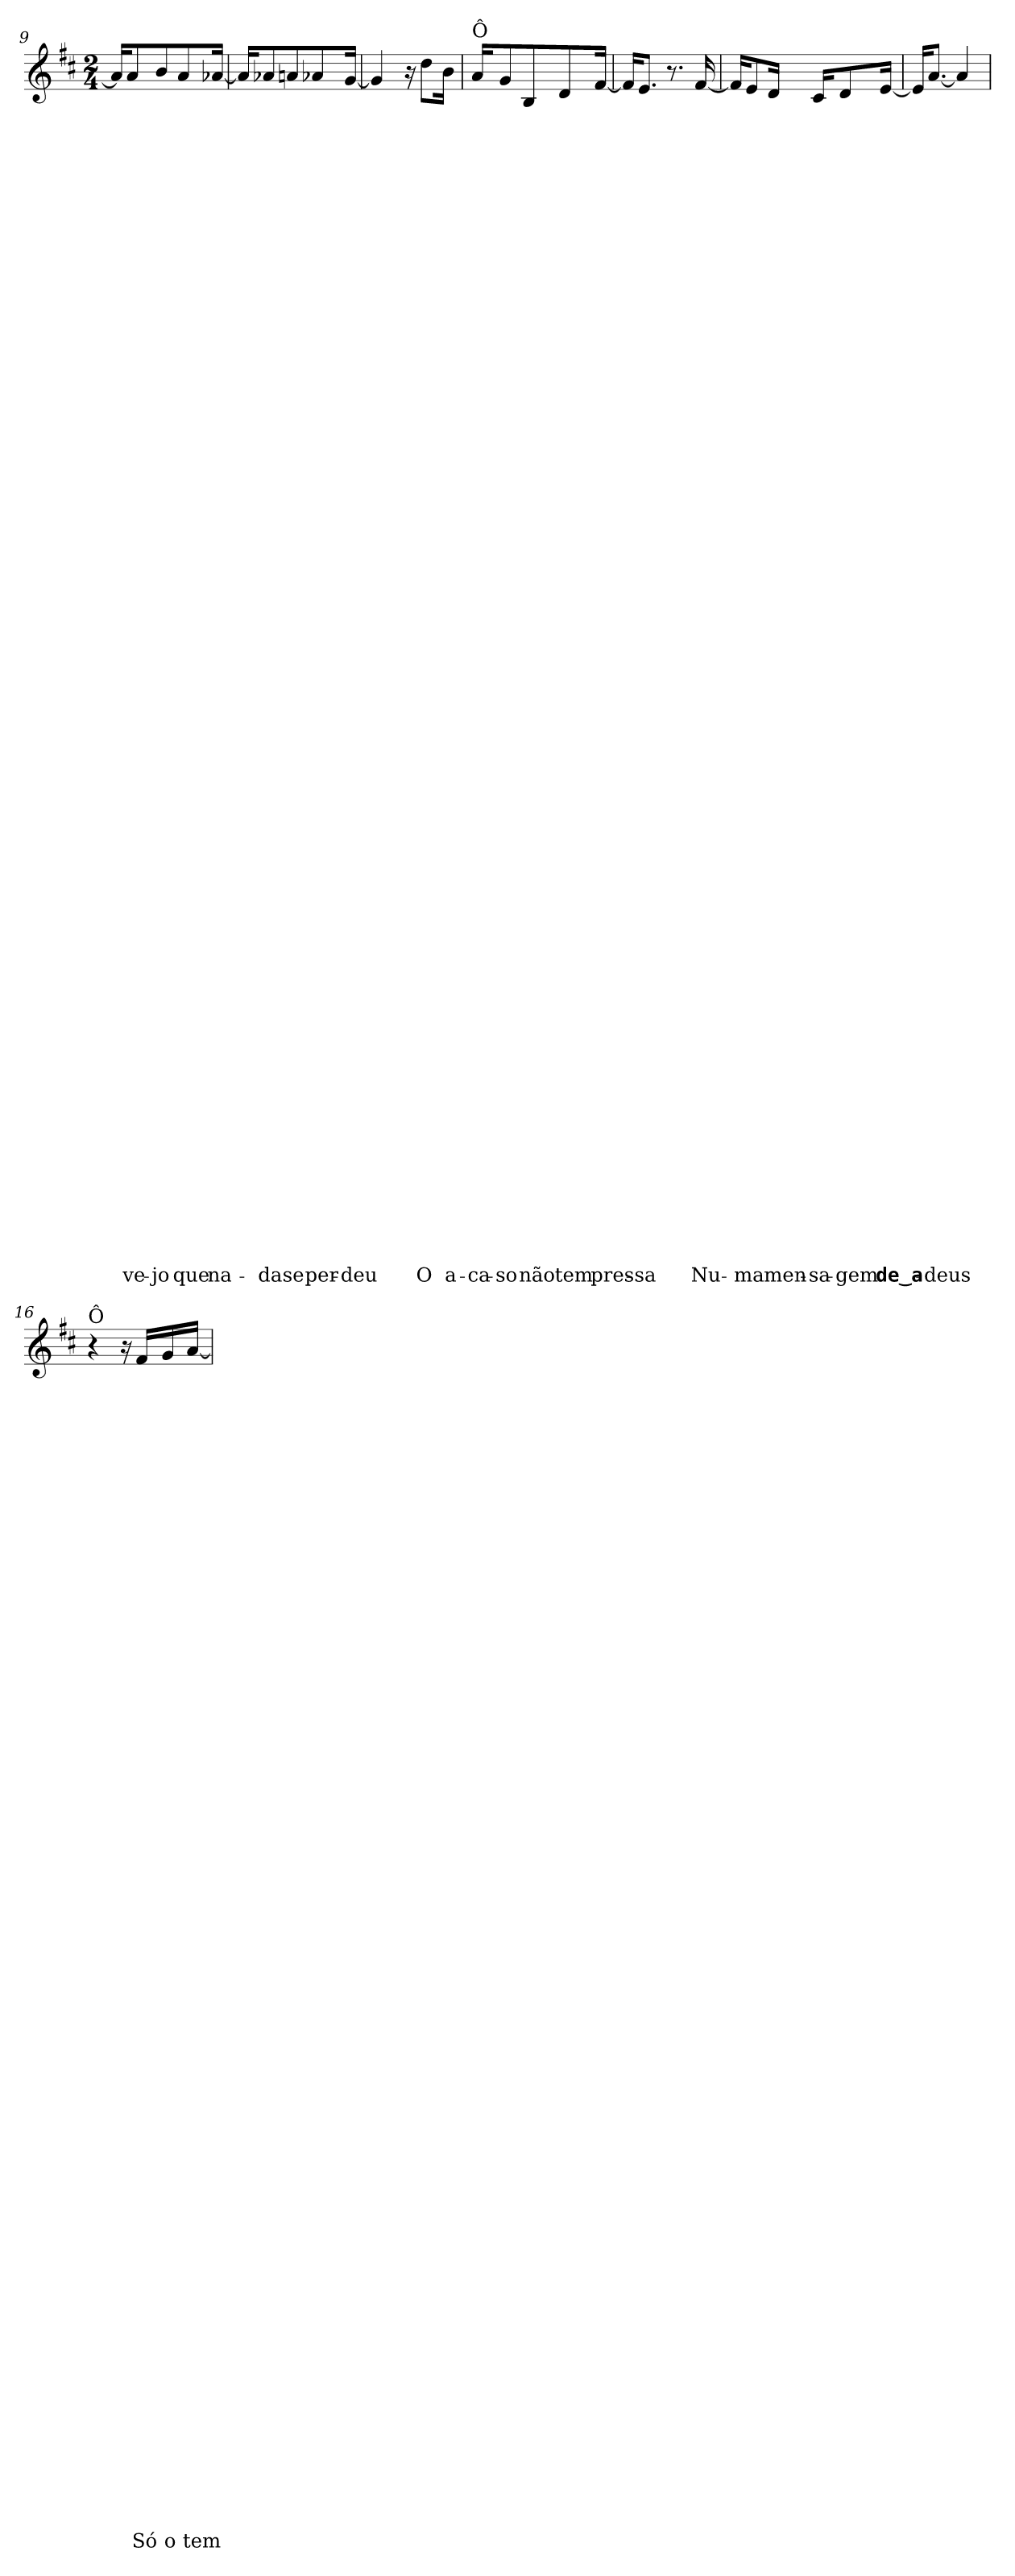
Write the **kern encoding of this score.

**kern	**text	**text	**text	**text	**text	**text	**text	**text	**text	**text	**text	**text	**text	**text	**text	**text	**text	**text	**text	**text	**text	**text	**text	**text	**text	**text	**text	**text	**text	**text	**text	**text	**text	**text	**text	**text	**text	**text	**text	**text	**text	**text	**text	**text	**text	**text	**text	**text	**text	**text	**text	**text	**text	**text	**text	**text	**text	**text	**text	**text	**text
*part1	*part1	*part1	*part1	*part1	*part1	*part1	*part1	*part1	*part1	*part1	*part1	*part1	*part1	*part1	*part1	*part1	*part1	*part1	*part1	*part1	*part1	*part1	*part1	*part1	*part1	*part1	*part1	*part1	*part1	*part1	*part1	*part1	*part1	*part1	*part1	*part1	*part1	*part1	*part1	*part1	*part1	*part1	*part1	*part1	*part1	*part1	*part1	*part1	*part1	*part1	*part1	*part1	*part1	*part1	*part1	*part1	*part1	*part1	*part1	*part1	*part1
*staff1	*staff1	*staff1	*staff1	*staff1	*staff1	*staff1	*staff1	*staff1	*staff1	*staff1	*staff1	*staff1	*staff1	*staff1	*staff1	*staff1	*staff1	*staff1	*staff1	*staff1	*staff1	*staff1	*staff1	*staff1	*staff1	*staff1	*staff1	*staff1	*staff1	*staff1	*staff1	*staff1	*staff1	*staff1	*staff1	*staff1	*staff1	*staff1	*staff1	*staff1	*staff1	*staff1	*staff1	*staff1	*staff1	*staff1	*staff1	*staff1	*staff1	*staff1	*staff1	*staff1	*staff1	*staff1	*staff1	*staff1	*staff1	*staff1	*staff1	*staff1	*staff1
*clefG2	*	*	*	*	*	*	*	*	*	*	*	*	*	*	*	*	*	*	*	*	*	*	*	*	*	*	*	*	*	*	*	*	*	*	*	*	*	*	*	*	*	*	*	*	*	*	*	*	*	*	*	*	*	*	*	*	*	*	*	*	*
*k[f#c#]	*	*	*	*	*	*	*	*	*	*	*	*	*	*	*	*	*	*	*	*	*	*	*	*	*	*	*	*	*	*	*	*	*	*	*	*	*	*	*	*	*	*	*	*	*	*	*	*	*	*	*	*	*	*	*	*	*	*	*	*	*
*D:	*	*	*	*	*	*	*	*	*	*	*	*	*	*	*	*	*	*	*	*	*	*	*	*	*	*	*	*	*	*	*	*	*	*	*	*	*	*	*	*	*	*	*	*	*	*	*	*	*	*	*	*	*	*	*	*	*	*	*	*	*
*M2/4	*	*	*	*	*	*	*	*	*	*	*	*	*	*	*	*	*	*	*	*	*	*	*	*	*	*	*	*	*	*	*	*	*	*	*	*	*	*	*	*	*	*	*	*	*	*	*	*	*	*	*	*	*	*	*	*	*	*	*	*	*
=9	=9	=9	=9	=9	=9	=9	=9	=9	=9	=9	=9	=9	=9	=9	=9	=9	=9	=9	=9	=9	=9	=9	=9	=9	=9	=9	=9	=9	=9	=9	=9	=9	=9	=9	=9	=9	=9	=9	=9	=9	=9	=9	=9	=9	=9	=9	=9	=9	=9	=9	=9	=9	=9	=9	=9	=9	=9	=9	=9	=9	=9
16a/KL]	.	.	.	.	.	.	.	.	.	.	.	.	.	.	.	.	.	.	.	.	.	.	.	.	.	.	.	.	.	.	.	.	.	.	.	.	.	.	.	.	.	.	.	.	.	.	.	.	.	.	.	.	.	.	.	.	.	.	.	.	.
!	!	!	!	!	!	!	!	!	!	!	!	!	!	!	!	!	!	!	!	!	!	!	!	!	!	!	!	!	!	!	!	!	!	!	!	!	!	!	!	!	!	!	!	!	!	!	!	!	!	!	!	!	!	!	!	!	!	!	!	!	!LO:LY:b
8a/	.	.	.	.	.	.	.	.	.	.	.	.	.	.	.	.	.	.	.	.	.	.	.	.	.	.	.	.	.	.	.	.	.	.	.	.	.	.	.	.	.	.	.	.	.	.	.	.	.	.	.	.	.	.	.	.	.	.	.	.	ve-
!	!	!	!	!	!	!	!	!	!	!	!	!	!	!	!	!	!	!	!	!	!	!	!	!	!	!	!	!	!	!	!	!	!	!	!	!	!	!	!	!	!	!	!	!	!	!	!	!	!	!	!	!	!	!	!	!	!	!	!	!	!LO:LY:b
8b/	.	.	.	.	.	.	.	.	.	.	.	.	.	.	.	.	.	.	.	.	.	.	.	.	.	.	.	.	.	.	.	.	.	.	.	.	.	.	.	.	.	.	.	.	.	.	.	.	.	.	.	.	.	.	.	.	.	.	.	.	-jo
!	!	!	!	!	!	!	!	!	!	!	!	!	!	!	!	!	!	!	!	!	!	!	!	!	!	!	!	!	!	!	!	!	!	!	!	!	!	!	!	!	!	!	!	!	!	!	!	!	!	!	!	!	!	!	!	!	!	!	!	!	!LO:LY:b
8a/	.	.	.	.	.	.	.	.	.	.	.	.	.	.	.	.	.	.	.	.	.	.	.	.	.	.	.	.	.	.	.	.	.	.	.	.	.	.	.	.	.	.	.	.	.	.	.	.	.	.	.	.	.	.	.	.	.	.	.	.	que
!	!	!	!	!	!	!	!	!	!	!	!	!	!	!	!	!	!	!	!	!	!	!	!	!	!	!	!	!	!	!	!	!	!	!	!	!	!	!	!	!	!	!	!	!	!	!	!	!	!	!	!	!	!	!	!	!	!	!	!	!	!LO:LY:b
[16a-X/Jk	.	.	.	.	.	.	.	.	.	.	.	.	.	.	.	.	.	.	.	.	.	.	.	.	.	.	.	.	.	.	.	.	.	.	.	.	.	.	.	.	.	.	.	.	.	.	.	.	.	.	.	.	.	.	.	.	.	.	.	.	na-
=10	=10	=10	=10	=10	=10	=10	=10	=10	=10	=10	=10	=10	=10	=10	=10	=10	=10	=10	=10	=10	=10	=10	=10	=10	=10	=10	=10	=10	=10	=10	=10	=10	=10	=10	=10	=10	=10	=10	=10	=10	=10	=10	=10	=10	=10	=10	=10	=10	=10	=10	=10	=10	=10	=10	=10	=10	=10	=10	=10	=10	=10
16a-/KL]	.	.	.	.	.	.	.	.	.	.	.	.	.	.	.	.	.	.	.	.	.	.	.	.	.	.	.	.	.	.	.	.	.	.	.	.	.	.	.	.	.	.	.	.	.	.	.	.	.	.	.	.	.	.	.	.	.	.	.	.	.
!	!	!	!	!	!	!	!	!	!	!	!	!	!	!	!	!	!	!	!	!	!	!	!	!	!	!	!	!	!	!	!	!	!	!	!	!	!	!	!	!	!	!	!	!	!	!	!	!	!	!	!	!	!	!	!	!	!	!	!	!	!LO:LY:b
8a-X/	.	.	.	.	.	.	.	.	.	.	.	.	.	.	.	.	.	.	.	.	.	.	.	.	.	.	.	.	.	.	.	.	.	.	.	.	.	.	.	.	.	.	.	.	.	.	.	.	.	.	.	.	.	.	.	.	.	.	.	.	-da
!	!	!	!	!	!	!	!	!	!	!	!	!	!	!	!	!	!	!	!	!	!	!	!	!	!	!	!	!	!	!	!	!	!	!	!	!	!	!	!	!	!	!	!	!	!	!	!	!	!	!	!	!	!	!	!	!	!	!	!	!	!LO:LY:b
8an/	.	.	.	.	.	.	.	.	.	.	.	.	.	.	.	.	.	.	.	.	.	.	.	.	.	.	.	.	.	.	.	.	.	.	.	.	.	.	.	.	.	.	.	.	.	.	.	.	.	.	.	.	.	.	.	.	.	.	.	.	se
!	!	!	!	!	!	!	!	!	!	!	!	!	!	!	!	!	!	!	!	!	!	!	!	!	!	!	!	!	!	!	!	!	!	!	!	!	!	!	!	!	!	!	!	!	!	!	!	!	!	!	!	!	!	!	!	!	!	!	!	!	!LO:LY:b
8a-X/	.	.	.	.	.	.	.	.	.	.	.	.	.	.	.	.	.	.	.	.	.	.	.	.	.	.	.	.	.	.	.	.	.	.	.	.	.	.	.	.	.	.	.	.	.	.	.	.	.	.	.	.	.	.	.	.	.	.	.	.	per-
!	!	!	!	!	!	!	!	!	!	!	!	!	!	!	!	!	!	!	!	!	!	!	!	!	!	!	!	!	!	!	!	!	!	!	!	!	!	!	!	!	!	!	!	!	!	!	!	!	!	!	!	!	!	!	!	!	!	!	!	!	!LO:LY:b
[16g/Jk	.	.	.	.	.	.	.	.	.	.	.	.	.	.	.	.	.	.	.	.	.	.	.	.	.	.	.	.	.	.	.	.	.	.	.	.	.	.	.	.	.	.	.	.	.	.	.	.	.	.	.	.	.	.	.	.	.	.	.	.	-deu
=11	=11	=11	=11	=11	=11	=11	=11	=11	=11	=11	=11	=11	=11	=11	=11	=11	=11	=11	=11	=11	=11	=11	=11	=11	=11	=11	=11	=11	=11	=11	=11	=11	=11	=11	=11	=11	=11	=11	=11	=11	=11	=11	=11	=11	=11	=11	=11	=11	=11	=11	=11	=11	=11	=11	=11	=11	=11	=11	=11	=11	=11
4g/]	.	.	.	.	.	.	.	.	.	.	.	.	.	.	.	.	.	.	.	.	.	.	.	.	.	.	.	.	.	.	.	.	.	.	.	.	.	.	.	.	.	.	.	.	.	.	.	.	.	.	.	.	.	.	.	.	.	.	.	.	.
16r	.	.	.	.	.	.	.	.	.	.	.	.	.	.	.	.	.	.	.	.	.	.	.	.	.	.	.	.	.	.	.	.	.	.	.	.	.	.	.	.	.	.	.	.	.	.	.	.	.	.	.	.	.	.	.	.	.	.	.	.	.
!	!	!	!	!	!	!	!	!	!	!	!	!	!	!	!	!	!	!	!	!	!	!	!	!	!	!	!	!	!	!	!	!	!	!	!	!	!	!	!	!	!	!	!	!	!	!	!	!	!	!	!	!	!	!	!	!	!	!	!	!	!LO:LY:b
8dd\L	.	.	.	.	.	.	.	.	.	.	.	.	.	.	.	.	.	.	.	.	.	.	.	.	.	.	.	.	.	.	.	.	.	.	.	.	.	.	.	.	.	.	.	.	.	.	.	.	.	.	.	.	.	.	.	.	.	.	.	.	O
!	!	!	!	!	!	!	!	!	!	!	!	!	!	!	!	!	!	!	!	!	!	!	!	!	!	!	!	!	!	!	!	!	!	!	!	!	!	!	!	!	!	!	!	!	!	!	!	!	!	!	!	!	!	!	!	!	!	!	!	!	!LO:LY:b
16b\Jk	.	.	.	.	.	.	.	.	.	.	.	.	.	.	.	.	.	.	.	.	.	.	.	.	.	.	.	.	.	.	.	.	.	.	.	.	.	.	.	.	.	.	.	.	.	.	.	.	.	.	.	.	.	.	.	.	.	.	.	.	a-
=12	=12	=12	=12	=12	=12	=12	=12	=12	=12	=12	=12	=12	=12	=12	=12	=12	=12	=12	=12	=12	=12	=12	=12	=12	=12	=12	=12	=12	=12	=12	=12	=12	=12	=12	=12	=12	=12	=12	=12	=12	=12	=12	=12	=12	=12	=12	=12	=12	=12	=12	=12	=12	=12	=12	=12	=12	=12	=12	=12	=12	=12
!LO:TX:a:t=Ô	!	!	!	!	!	!	!	!	!	!	!	!	!	!	!	!	!	!	!	!	!	!	!	!	!	!	!	!	!	!	!	!	!	!	!	!	!	!	!	!	!	!	!	!	!	!	!	!	!	!	!	!	!	!	!	!	!	!	!	!	!
!	!	!	!	!	!	!	!	!	!	!	!	!	!	!	!	!	!	!	!	!	!	!	!	!	!	!	!	!	!	!	!	!	!	!	!	!	!	!	!	!	!	!	!	!	!	!	!	!	!	!	!	!	!	!	!	!	!	!	!	!	!LO:LY:b
16a/KL	.	.	.	.	.	.	.	.	.	.	.	.	.	.	.	.	.	.	.	.	.	.	.	.	.	.	.	.	.	.	.	.	.	.	.	.	.	.	.	.	.	.	.	.	.	.	.	.	.	.	.	.	.	.	.	.	.	.	.	.	-ca-
!	!	!	!	!	!	!	!	!	!	!	!	!	!	!	!	!	!	!	!	!	!	!	!	!	!	!	!	!	!	!	!	!	!	!	!	!	!	!	!	!	!	!	!	!	!	!	!	!	!	!	!	!	!	!	!	!	!	!	!	!	!LO:LY:b
8g/	.	.	.	.	.	.	.	.	.	.	.	.	.	.	.	.	.	.	.	.	.	.	.	.	.	.	.	.	.	.	.	.	.	.	.	.	.	.	.	.	.	.	.	.	.	.	.	.	.	.	.	.	.	.	.	.	.	.	.	.	-so
!	!	!	!	!	!	!	!	!	!	!	!	!	!	!	!	!	!	!	!	!	!	!	!	!	!	!	!	!	!	!	!	!	!	!	!	!	!	!	!	!	!	!	!	!	!	!	!	!	!	!	!	!	!	!	!	!	!	!	!	!	!LO:LY:b
8B/	.	.	.	.	.	.	.	.	.	.	.	.	.	.	.	.	.	.	.	.	.	.	.	.	.	.	.	.	.	.	.	.	.	.	.	.	.	.	.	.	.	.	.	.	.	.	.	.	.	.	.	.	.	.	.	.	.	.	.	.	não
!	!	!	!	!	!	!	!	!	!	!	!	!	!	!	!	!	!	!	!	!	!	!	!	!	!	!	!	!	!	!	!	!	!	!	!	!	!	!	!	!	!	!	!	!	!	!	!	!	!	!	!	!	!	!	!	!	!	!	!	!	!LO:LY:b
8d/	.	.	.	.	.	.	.	.	.	.	.	.	.	.	.	.	.	.	.	.	.	.	.	.	.	.	.	.	.	.	.	.	.	.	.	.	.	.	.	.	.	.	.	.	.	.	.	.	.	.	.	.	.	.	.	.	.	.	.	.	tem
!	!	!	!	!	!	!	!	!	!	!	!	!	!	!	!	!	!	!	!	!	!	!	!	!	!	!	!	!	!	!	!	!	!	!	!	!	!	!	!	!	!	!	!	!	!	!	!	!	!	!	!	!	!	!	!	!	!	!	!	!	!LO:LY:b
[16f#/Jk	.	.	.	.	.	.	.	.	.	.	.	.	.	.	.	.	.	.	.	.	.	.	.	.	.	.	.	.	.	.	.	.	.	.	.	.	.	.	.	.	.	.	.	.	.	.	.	.	.	.	.	.	.	.	.	.	.	.	.	.	pres-
!!LO:LB:g=z
=13	=13	=13	=13	=13	=13	=13	=13	=13	=13	=13	=13	=13	=13	=13	=13	=13	=13	=13	=13	=13	=13	=13	=13	=13	=13	=13	=13	=13	=13	=13	=13	=13	=13	=13	=13	=13	=13	=13	=13	=13	=13	=13	=13	=13	=13	=13	=13	=13	=13	=13	=13	=13	=13	=13	=13	=13	=13	=13	=13	=13	=13
16f#/KL]	.	.	.	.	.	.	.	.	.	.	.	.	.	.	.	.	.	.	.	.	.	.	.	.	.	.	.	.	.	.	.	.	.	.	.	.	.	.	.	.	.	.	.	.	.	.	.	.	.	.	.	.	.	.	.	.	.	.	.	.	.
!	!	!	!	!	!	!	!	!	!	!	!	!	!	!	!	!	!	!	!	!	!	!	!	!	!	!	!	!	!	!	!	!	!	!	!	!	!	!	!	!	!	!	!	!	!	!	!	!	!	!	!	!	!	!	!	!	!	!	!	!	!LO:LY:b
8.e/J	.	.	.	.	.	.	.	.	.	.	.	.	.	.	.	.	.	.	.	.	.	.	.	.	.	.	.	.	.	.	.	.	.	.	.	.	.	.	.	.	.	.	.	.	.	.	.	.	.	.	.	.	.	.	.	.	.	.	.	.	-sa
8.r	.	.	.	.	.	.	.	.	.	.	.	.	.	.	.	.	.	.	.	.	.	.	.	.	.	.	.	.	.	.	.	.	.	.	.	.	.	.	.	.	.	.	.	.	.	.	.	.	.	.	.	.	.	.	.	.	.	.	.	.	.
!	!	!	!	!	!	!	!	!	!	!	!	!	!	!	!	!	!	!	!	!	!	!	!	!	!	!	!	!	!	!	!	!	!	!	!	!	!	!	!	!	!	!	!	!	!	!	!	!	!	!	!	!	!	!	!	!	!	!	!	!	!LO:LY:b
[16f#/	.	.	.	.	.	.	.	.	.	.	.	.	.	.	.	.	.	.	.	.	.	.	.	.	.	.	.	.	.	.	.	.	.	.	.	.	.	.	.	.	.	.	.	.	.	.	.	.	.	.	.	.	.	.	.	.	.	.	.	.	Nu-
=14	=14	=14	=14	=14	=14	=14	=14	=14	=14	=14	=14	=14	=14	=14	=14	=14	=14	=14	=14	=14	=14	=14	=14	=14	=14	=14	=14	=14	=14	=14	=14	=14	=14	=14	=14	=14	=14	=14	=14	=14	=14	=14	=14	=14	=14	=14	=14	=14	=14	=14	=14	=14	=14	=14	=14	=14	=14	=14	=14	=14	=14
16f#/KL]	.	.	.	.	.	.	.	.	.	.	.	.	.	.	.	.	.	.	.	.	.	.	.	.	.	.	.	.	.	.	.	.	.	.	.	.	.	.	.	.	.	.	.	.	.	.	.	.	.	.	.	.	.	.	.	.	.	.	.	.	.
!	!	!	!	!	!	!	!	!	!	!	!	!	!	!	!	!	!	!	!	!	!	!	!	!	!	!	!	!	!	!	!	!	!	!	!	!	!	!	!	!	!	!	!	!	!	!	!	!	!	!	!	!	!	!	!	!	!	!	!	!	!LO:LY:b
8e/	.	.	.	.	.	.	.	.	.	.	.	.	.	.	.	.	.	.	.	.	.	.	.	.	.	.	.	.	.	.	.	.	.	.	.	.	.	.	.	.	.	.	.	.	.	.	.	.	.	.	.	.	.	.	.	.	.	.	.	.	-ma
!	!	!	!	!	!	!	!	!	!	!	!	!	!	!	!	!	!	!	!	!	!	!	!	!	!	!	!	!	!	!	!	!	!	!	!	!	!	!	!	!	!	!	!	!	!	!	!	!	!	!	!	!	!	!	!	!	!	!	!	!	!LO:LY:b
16d/Jk	.	.	.	.	.	.	.	.	.	.	.	.	.	.	.	.	.	.	.	.	.	.	.	.	.	.	.	.	.	.	.	.	.	.	.	.	.	.	.	.	.	.	.	.	.	.	.	.	.	.	.	.	.	.	.	.	.	.	.	.	men-
!	!	!	!	!	!	!	!	!	!	!	!	!	!	!	!	!	!	!	!	!	!	!	!	!	!	!	!	!	!	!	!	!	!	!	!	!	!	!	!	!	!	!	!	!	!	!	!	!	!	!	!	!	!	!	!	!	!	!	!	!	!LO:LY:b
16c#/KL	.	.	.	.	.	.	.	.	.	.	.	.	.	.	.	.	.	.	.	.	.	.	.	.	.	.	.	.	.	.	.	.	.	.	.	.	.	.	.	.	.	.	.	.	.	.	.	.	.	.	.	.	.	.	.	.	.	.	.	.	-sa-
!	!	!	!	!	!	!	!	!	!	!	!	!	!	!	!	!	!	!	!	!	!	!	!	!	!	!	!	!	!	!	!	!	!	!	!	!	!	!	!	!	!	!	!	!	!	!	!	!	!	!	!	!	!	!	!	!	!	!	!	!	!LO:LY:b
8d/	.	.	.	.	.	.	.	.	.	.	.	.	.	.	.	.	.	.	.	.	.	.	.	.	.	.	.	.	.	.	.	.	.	.	.	.	.	.	.	.	.	.	.	.	.	.	.	.	.	.	.	.	.	.	.	.	.	.	.	.	-gem
!	!	!	!	!	!	!	!	!	!	!	!	!	!	!	!	!	!	!	!	!	!	!	!	!	!	!	!	!	!	!	!	!	!	!	!	!	!	!	!	!	!	!	!	!	!	!	!	!	!	!	!	!	!	!	!	!	!	!	!	!	!LO:LY:b
[16e/Jk	.	.	.	.	.	.	.	.	.	.	.	.	.	.	.	.	.	.	.	.	.	.	.	.	.	.	.	.	.	.	.	.	.	.	.	.	.	.	.	.	.	.	.	.	.	.	.	.	.	.	.	.	.	.	.	.	.	.	.	.	de‿a-
=15	=15	=15	=15	=15	=15	=15	=15	=15	=15	=15	=15	=15	=15	=15	=15	=15	=15	=15	=15	=15	=15	=15	=15	=15	=15	=15	=15	=15	=15	=15	=15	=15	=15	=15	=15	=15	=15	=15	=15	=15	=15	=15	=15	=15	=15	=15	=15	=15	=15	=15	=15	=15	=15	=15	=15	=15	=15	=15	=15	=15	=15
16e/KL]	.	.	.	.	.	.	.	.	.	.	.	.	.	.	.	.	.	.	.	.	.	.	.	.	.	.	.	.	.	.	.	.	.	.	.	.	.	.	.	.	.	.	.	.	.	.	.	.	.	.	.	.	.	.	.	.	.	.	.	.	.
!	!	!	!	!	!	!	!	!	!	!	!	!	!	!	!	!	!	!	!	!	!	!	!	!	!	!	!	!	!	!	!	!	!	!	!	!	!	!	!	!	!	!	!	!	!	!	!	!	!	!	!	!	!	!	!	!	!	!	!	!	!LO:LY:b
[8.a/J	.	.	.	.	.	.	.	.	.	.	.	.	.	.	.	.	.	.	.	.	.	.	.	.	.	.	.	.	.	.	.	.	.	.	.	.	.	.	.	.	.	.	.	.	.	.	.	.	.	.	.	.	.	.	.	.	.	.	.	.	-deus
4a/]	.	.	.	.	.	.	.	.	.	.	.	.	.	.	.	.	.	.	.	.	.	.	.	.	.	.	.	.	.	.	.	.	.	.	.	.	.	.	.	.	.	.	.	.	.	.	.	.	.	.	.	.	.	.	.	.	.	.	.	.	.
=16	=16	=16	=16	=16	=16	=16	=16	=16	=16	=16	=16	=16	=16	=16	=16	=16	=16	=16	=16	=16	=16	=16	=16	=16	=16	=16	=16	=16	=16	=16	=16	=16	=16	=16	=16	=16	=16	=16	=16	=16	=16	=16	=16	=16	=16	=16	=16	=16	=16	=16	=16	=16	=16	=16	=16	=16	=16	=16	=16	=16	=16
!LO:TX:a:t=Ô	!	!	!	!	!	!	!	!	!	!	!	!	!	!	!	!	!	!	!	!	!	!	!	!	!	!	!	!	!	!	!	!	!	!	!	!	!	!	!	!	!	!	!	!	!	!	!	!	!	!	!	!	!	!	!	!	!	!	!	!	!
4r	.	.	.	.	.	.	.	.	.	.	.	.	.	.	.	.	.	.	.	.	.	.	.	.	.	.	.	.	.	.	.	.	.	.	.	.	.	.	.	.	.	.	.	.	.	.	.	.	.	.	.	.	.	.	.	.	.	.	.	.	.
16r	.	.	.	.	.	.	.	.	.	.	.	.	.	.	.	.	.	.	.	.	.	.	.	.	.	.	.	.	.	.	.	.	.	.	.	.	.	.	.	.	.	.	.	.	.	.	.	.	.	.	.	.	.	.	.	.	.	.	.	.	.
!	!	!	!	!	!	!	!	!	!	!	!	!	!	!	!	!	!	!	!	!	!	!	!	!	!	!	!	!	!	!	!	!	!	!	!	!	!	!	!	!	!	!	!	!	!	!	!	!	!	!	!	!	!	!	!	!	!	!	!	!	!LO:LY:b
16f#/LL	.	.	.	.	.	.	.	.	.	.	.	.	.	.	.	.	.	.	.	.	.	.	.	.	.	.	.	.	.	.	.	.	.	.	.	.	.	.	.	.	.	.	.	.	.	.	.	.	.	.	.	.	.	.	.	.	.	.	.	.	Só
!	!	!	!	!	!	!	!	!	!	!	!	!	!	!	!	!	!	!	!	!	!	!	!	!	!	!	!	!	!	!	!	!	!	!	!	!	!	!	!	!	!	!	!	!	!	!	!	!	!	!	!	!	!	!	!	!	!	!	!	!	!LO:LY:b
16g/	.	.	.	.	.	.	.	.	.	.	.	.	.	.	.	.	.	.	.	.	.	.	.	.	.	.	.	.	.	.	.	.	.	.	.	.	.	.	.	.	.	.	.	.	.	.	.	.	.	.	.	.	.	.	.	.	.	.	.	.	o
!	!	!	!	!	!	!	!	!	!	!	!	!	!	!	!	!	!	!	!	!	!	!	!	!	!	!	!	!	!	!	!	!	!	!	!	!	!	!	!	!	!	!	!	!	!	!	!	!	!	!	!	!	!	!	!	!	!	!	!	!	!LO:LY:b
[16a/JJ	.	.	.	.	.	.	.	.	.	.	.	.	.	.	.	.	.	.	.	.	.	.	.	.	.	.	.	.	.	.	.	.	.	.	.	.	.	.	.	.	.	.	.	.	.	.	.	.	.	.	.	.	.	.	.	.	.	.	.	.	tem-
=	=	=	=	=	=	=	=	=	=	=	=	=	=	=	=	=	=	=	=	=	=	=	=	=	=	=	=	=	=	=	=	=	=	=	=	=	=	=	=	=	=	=	=	=	=	=	=	=	=	=	=	=	=	=	=	=	=	=	=	=	=
*-	*-	*-	*-	*-	*-	*-	*-	*-	*-	*-	*-	*-	*-	*-	*-	*-	*-	*-	*-	*-	*-	*-	*-	*-	*-	*-	*-	*-	*-	*-	*-	*-	*-	*-	*-	*-	*-	*-	*-	*-	*-	*-	*-	*-	*-	*-	*-	*-	*-	*-	*-	*-	*-	*-	*-	*-	*-	*-	*-	*-	*-
